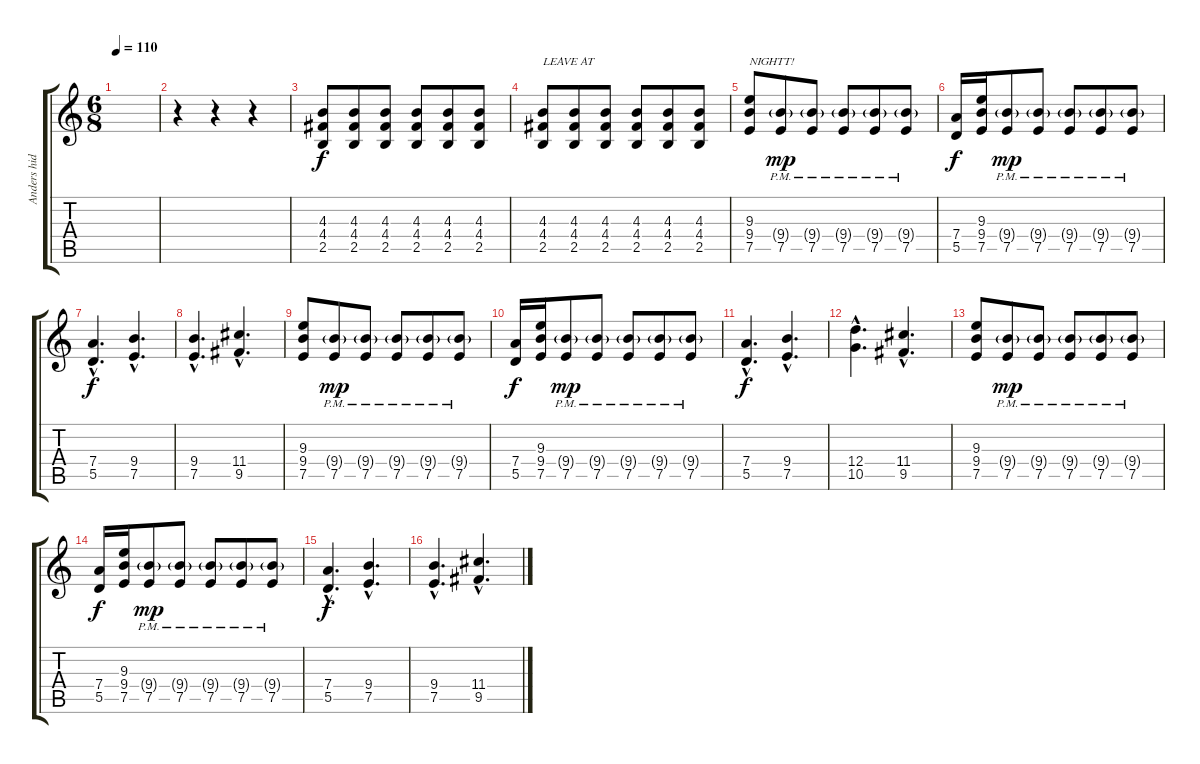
\track ("Anders hidle" "Anders hid") {instrument distortionguitar}
\staff {score tabs}
\tuning (E4 B3 G3 D3 A2 E2) {hide}
\ts (6 8)
\tempo 110
\clef g2
\ks c
|
r.4 r.4 r.4 |
(4.3 4.4 2.5).8 (4.3 4.4 2.5).8 (4.3 4.4 2.5).8 (4.3 4.4 2.5).8 (4.3 4.4 2.5).8 (4.3 4.4 2.5).8 |
(4.3 4.4 2.5).8{txt "LEAVE AT "} (4.3 4.4 2.5).8 (4.3 4.4 2.5).8 (4.3 4.4 2.5).8 (4.3 4.4 2.5).8 (4.3 4.4 2.5).8 |
(9.3 9.4 7.5).8{txt "NIGHTT!"} (9.4{g pm} 7.5{pm}).8{dy mp} (9.4{g pm} 7.5{pm}).8 (9.4{g pm} 7.5{pm}).8 (9.4{g pm} 7.5{pm}).8 (9.4{g pm} 7.5{pm}).8 |
(7.4 5.5).16{dy f} (9.3 9.4 7.5).16 (9.4{g pm} 7.5{pm}).8{dy mp} (9.4{g pm} 7.5{pm}).8 (9.4{g pm} 7.5{pm}).8 (9.4{g pm} 7.5{pm}).8 (9.4{g pm} 7.5{pm}).8 |
(7.4{hac} 5.5{hac}).4{d dy f} (9.4{hac} 7.5{hac}).4{d} |
(9.4{hac} 7.5{hac}).4{d} (11.4{hac} 9.5{hac}).4{d} |
(9.3 9.4 7.5).8 (9.4{g pm} 7.5{pm}).8{dy mp} (9.4{g pm} 7.5{pm}).8 (9.4{g pm} 7.5{pm}).8 (9.4{g pm} 7.5{pm}).8 (9.4{g pm} 7.5{pm}).8 |
(7.4 5.5).16{dy f} (9.3 9.4 7.5).16 (9.4{g pm} 7.5{pm}).8{dy mp} (9.4{g pm} 7.5{pm}).8 (9.4{g pm} 7.5{pm}).8 (9.4{g pm} 7.5{pm}).8 (9.4{g pm} 7.5{pm}).8 |
(7.4{hac} 5.5{hac}).4{d dy f} (9.4{hac} 7.5{hac}).4{d} |
(12.4{hac} 10.5{hac}).4{d} (11.4{hac} 9.5{hac}).4{d} |
(9.3 9.4 7.5).8 (9.4{g pm} 7.5{pm}).8{dy mp} (9.4{g pm} 7.5{pm}).8 (9.4{g pm} 7.5{pm}).8 (9.4{g pm} 7.5{pm}).8 (9.4{g pm} 7.5{pm}).8 |
(7.4 5.5).16{dy f} (9.3 9.4 7.5).16 (9.4{g pm} 7.5{pm}).8{dy mp} (9.4{g pm} 7.5{pm}).8 (9.4{g pm} 7.5{pm}).8 (9.4{g pm} 7.5{pm}).8 (9.4{g pm} 7.5{pm}).8 |
(7.4{hac} 5.5{hac}).4{d dy f} (9.4{hac} 7.5{hac}).4{d} |
(9.4{hac} 7.5{hac}).4{d} (11.4{hac} 9.5{hac}).4{d}
